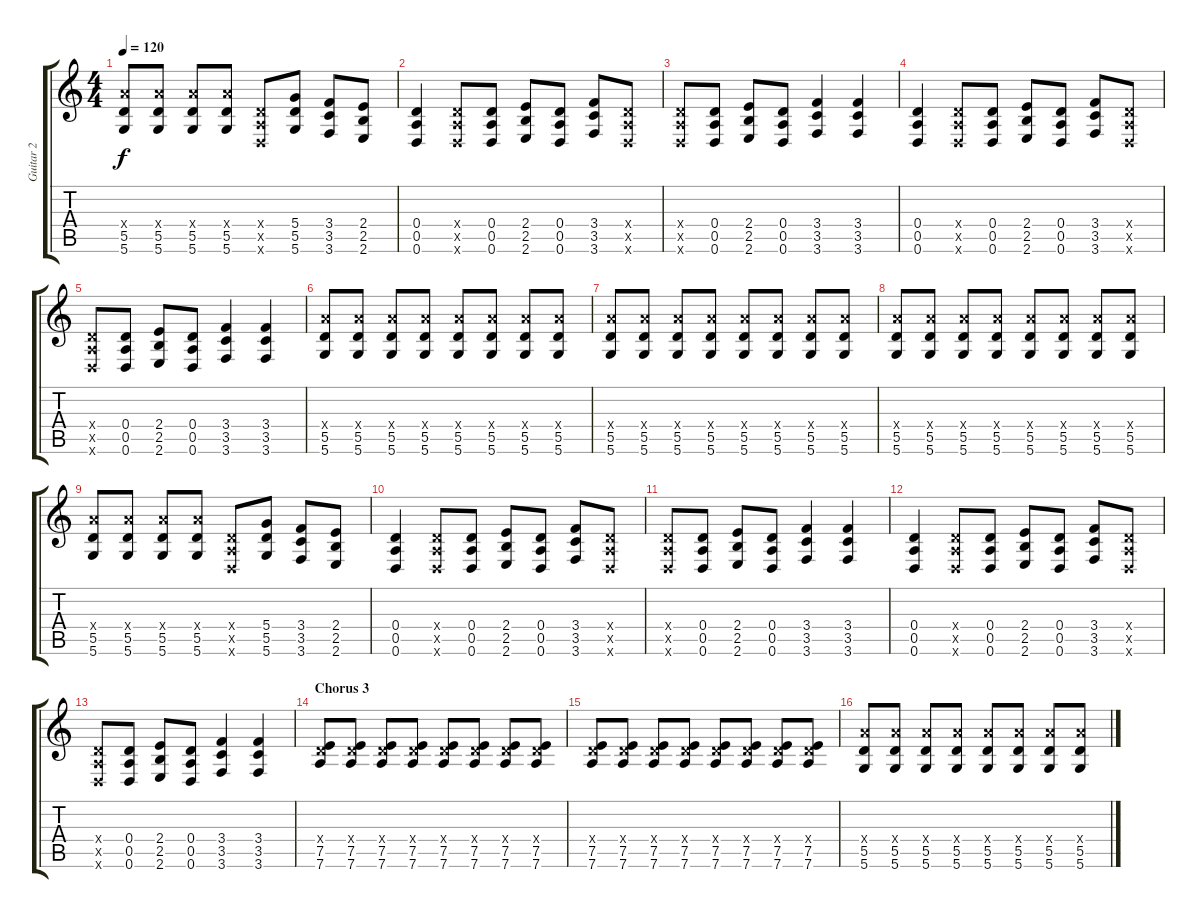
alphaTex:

\track ("Guitar 2" "Guitar 2") {instrument distortionguitar}
\staff {score tabs}
\tuning (E4 B3 G3 D3 A2 D2) {hide}
\ts (4 4)
\tempo 120
\clef g2
\ks c
(7.4{x} 5.5 5.6).8{dy f} (7.4{x} 5.5 5.6).8 (7.4{x} 5.5 5.6).8 (7.4{x} 5.5 5.6).8 (0.4{x} 0.5{x} 0.6{x}).8 (5.4 5.5 5.6).8 (3.4 3.5 3.6).8 (2.4 2.5 2.6).8 |
(0.4 0.5 0.6).4 (0.4{x} 0.5{x} 0.6{x}).8 (0.4 0.5 0.6).8 (2.4 2.5 2.6).8 (0.4 0.5 0.6).8 (3.4 3.5 3.6).8 (0.4{x} 0.5{x} 0.6{x}).8 |
(0.4{x} 0.5{x} 0.6{x}).8 (0.4 0.5 0.6).8 (2.4 2.5 2.6).8 (0.4 0.5 0.6).8 (3.4 3.5 3.6).4 (3.4 3.5 3.6).4 |
(0.4 0.5 0.6).4 (0.4{x} 0.5{x} 0.6{x}).8 (0.4 0.5 0.6).8 (2.4 2.5 2.6).8 (0.4 0.5 0.6).8 (3.4 3.5 3.6).8 (0.4{x} 0.5{x} 0.6{x}).8 |
(0.4{x} 0.5{x} 0.6{x}).8 (0.4 0.5 0.6).8 (2.4 2.5 2.6).8 (0.4 0.5 0.6).8 (3.4 3.5 3.6).4 (3.4 3.5 3.6).4 |
(7.4{x} 5.5 5.6).8 (7.4{x} 5.5 5.6).8 (7.4{x} 5.5 5.6).8 (7.4{x} 5.5 5.6).8 (7.4{x} 5.5 5.6).8 (7.4{x} 5.5 5.6).8 (7.4{x} 5.5 5.6).8 (7.4{x} 5.5 5.6).8 |
(7.4{x} 5.5 5.6).8 (7.4{x} 5.5 5.6).8 (7.4{x} 5.5 5.6).8 (7.4{x} 5.5 5.6).8 (7.4{x} 5.5 5.6).8 (7.4{x} 5.5 5.6).8 (7.4{x} 5.5 5.6).8 (7.4{x} 5.5 5.6).8 |
(7.4{x} 5.5 5.6).8 (7.4{x} 5.5 5.6).8 (7.4{x} 5.5 5.6).8 (7.4{x} 5.5 5.6).8 (7.4{x} 5.5 5.6).8 (7.4{x} 5.5 5.6).8 (7.4{x} 5.5 5.6).8 (7.4{x} 5.5 5.6).8 |
(7.4{x} 5.5 5.6).8 (7.4{x} 5.5 5.6).8 (7.4{x} 5.5 5.6).8 (7.4{x} 5.5 5.6).8 (0.4{x} 0.5{x} 0.6{x}).8 (5.4 5.5 5.6).8 (3.4 3.5 3.6).8 (2.4 2.5 2.6).8 |
(0.4 0.5 0.6).4 (0.4{x} 0.5{x} 0.6{x}).8 (0.4 0.5 0.6).8 (2.4 2.5 2.6).8 (0.4 0.5 0.6).8 (3.4 3.5 3.6).8 (0.4{x} 0.5{x} 0.6{x}).8 |
(0.4{x} 0.5{x} 0.6{x}).8 (0.4 0.5 0.6).8 (2.4 2.5 2.6).8 (0.4 0.5 0.6).8 (3.4 3.5 3.6).4 (3.4 3.5 3.6).4 |
(0.4 0.5 0.6).4 (0.4{x} 0.5{x} 0.6{x}).8 (0.4 0.5 0.6).8 (2.4 2.5 2.6).8 (0.4 0.5 0.6).8 (3.4 3.5 3.6).8 (0.4{x} 0.5{x} 0.6{x}).8 |
(0.4{x} 0.5{x} 0.6{x}).8 (0.4 0.5 0.6).8 (2.4 2.5 2.6).8 (0.4 0.5 0.6).8 (3.4 3.5 3.6).4 (3.4 3.5 3.6).4 |
\section ("" "Chorus 3")
(0.4{x} 7.5 7.6).8 (0.4{x} 7.5 7.6).8 (0.4{x} 7.5 7.6).8 (0.4{x} 7.5 7.6).8 (0.4{x} 7.5 7.6).8 (0.4{x} 7.5 7.6).8 (0.4{x} 7.5 7.6).8 (0.4{x} 7.5 7.6).8 |
(0.4{x} 7.5 7.6).8 (0.4{x} 7.5 7.6).8 (0.4{x} 7.5 7.6).8 (0.4{x} 7.5 7.6).8 (0.4{x} 7.5 7.6).8 (0.4{x} 7.5 7.6).8 (0.4{x} 7.5 7.6).8 (0.4{x} 7.5 7.6).8 |
(7.4{x} 5.5 5.6).8 (7.4{x} 5.5 5.6).8 (7.4{x} 5.5 5.6).8 (7.4{x} 5.5 5.6).8 (7.4{x} 5.5 5.6).8 (7.4{x} 5.5 5.6).8 (7.4{x} 5.5 5.6).8 (7.4{x} 5.5 5.6).8
